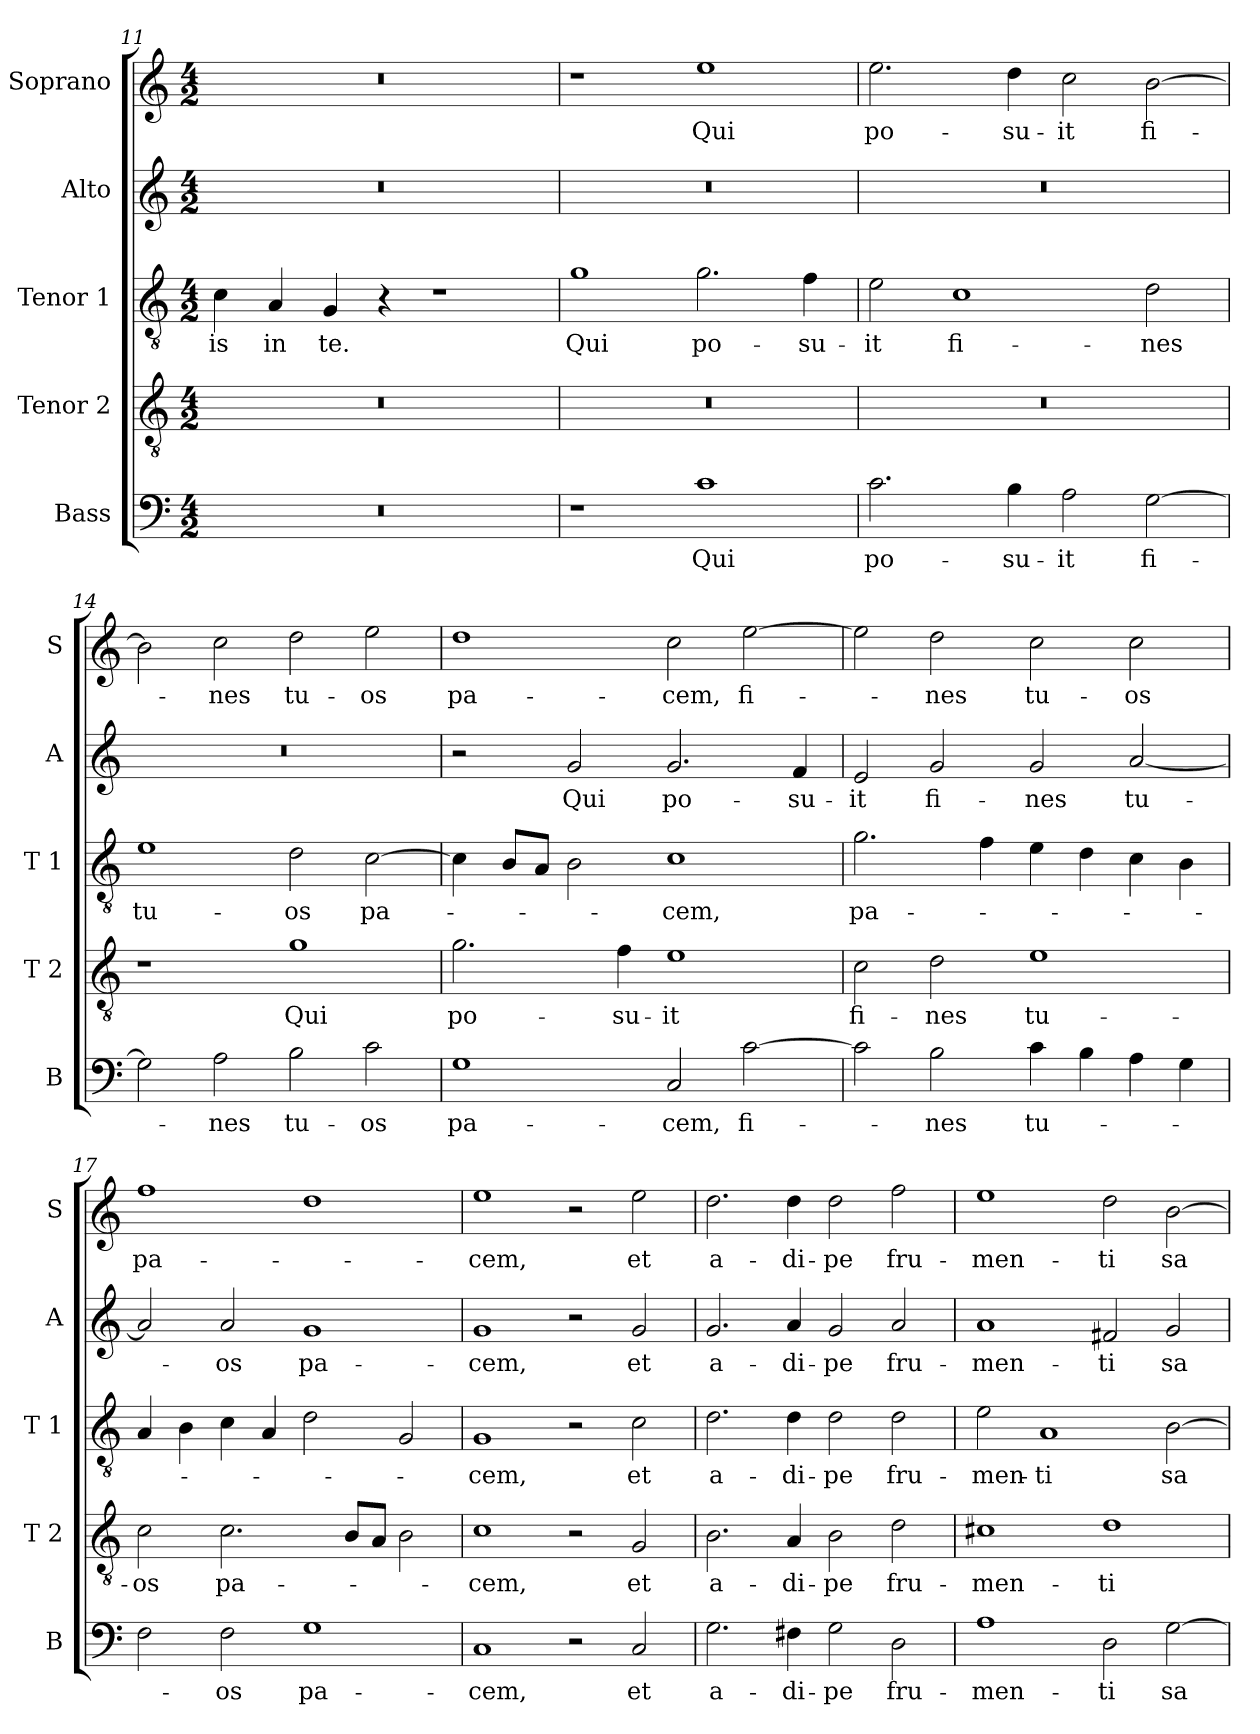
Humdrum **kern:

**kern	**text	**kern	**text	**kern	**text	**kern	**text	**kern	**text
*part5	*part5	*part4	*part4	*part3	*part3	*part2	*part2	*part1	*part1
*staff5	*staff5	*staff4	*staff4	*staff3	*staff3	*staff2	*staff2	*staff1	*staff1
*I"Bass	*	*I"Tenor 2	*	*I"Tenor 1	*	*I"Alto	*	*I"Soprano	*
*I'B	*	*I'T 2	*	*I'T 1	*	*I'A	*	*I'S	*
*clefF4	*	*clefGv2	*	*clefGv2	*	*clefG2	*	*clefG2	*
*k[]	*	*k[]	*	*k[]	*	*k[]	*	*k[]	*
*C:	*	*C:	*	*C:	*	*C:	*	*C:	*
*M4/2	*	*M4/2	*	*M4/2	*	*M4/2	*	*M4/2	*
=11	=11	=11	=11	=11	=11	=11	=11	=11	=11
!	!	!	!	!LO:N:head=solid	!LO:LY:b	!	!	!	!
0r	.	0r	.	4c\	-is	0r	.	0r	.
!	!	!	!	!LO:N:head=solid	!LO:LY:b	!	!	!	!
.	.	.	.	4A/	in	.	.	.	.
!	!	!	!	!LO:N:head=solid	!LO:LY:b	!	!	!	!
.	.	.	.	4G/	te.	.	.	.	.
.	.	.	.	4r	.	.	.	.	.
.	.	.	.	1r	.	.	.	.	.
!!LO:PB:g=z
=12	=12	=12	=12	=12	=12	=12	=12	=12	=12
!	!	!	!	!	!LO:LY:b	!	!	!	!
1r	.	0r	.	1g	Qui	0r	.	1r	.
!	!LO:LY:b	!	!	!	!LO:LY:b	!	!	!	!LO:LY:b
1c	Qui	.	.	2.g\	po-	.	.	1ee	Qui
!	!	!	!	!	!LO:LY:b	!	!	!	!
.	.	.	.	4f\	-su-	.	.	.	.
=13	=13	=13	=13	=13	=13	=13	=13	=13	=13
!	!LO:LY:b	!	!	!	!LO:LY:b	!	!	!	!LO:LY:b
2.c\	po-	0r	.	2e\	-it	0r	.	2.ee\	po-
!	!	!	!	!	!LO:LY:b	!	!	!	!
.	.	.	.	1c	fi-	.	.	.	.
!	!LO:LY:b	!	!	!	!	!	!	!	!LO:LY:b
4B\	-su-	.	.	.	.	.	.	4dd\	-su-
!	!LO:LY:b	!	!	!	!	!	!	!	!LO:LY:b
2A\	-it	.	.	.	.	.	.	2cc\	-it
!	!LO:LY:b	!	!	!	!LO:LY:b	!	!	!	!LO:LY:b
[2G\	fi-	.	.	2d\	-nes	.	.	[2b\	fi-
=14	=14	=14	=14	=14	=14	=14	=14	=14	=14
!	!	!	!	!	!LO:LY:b	!	!	!	!
2G\]	.	1r	.	1e	tu-	0r	.	2b\]	.
!	!LO:LY:b	!	!	!	!	!	!	!	!LO:LY:b
2A\	-nes	.	.	.	.	.	.	2cc\	-nes
!	!LO:LY:b	!	!LO:LY:b	!	!LO:LY:b	!	!	!	!LO:LY:b
2B\	tu-	1g	Qui	2d\	-os	.	.	2dd\	tu-
!	!LO:LY:b	!	!	!	!LO:LY:b	!	!	!	!LO:LY:b
2c\	-os	.	.	[2c\	pa-	.	.	2ee\	-os
=15	=15	=15	=15	=15	=15	=15	=15	=15	=15
!	!LO:LY:b	!	!LO:LY:b	!	!	!	!	!	!LO:LY:b
1G	pa-	2.g\	po-	4c\]	.	2r	.	1dd	pa-
.	.	.	.	8B/L	.	.	.	.	.
.	.	.	.	8A/J	.	.	.	.	.
!	!	!	!	!	!	!	!LO:LY:b	!	!
.	.	.	.	2B\	.	2g/	Qui	.	.
!	!	!	!LO:LY:b	!	!	!	!	!	!
.	.	4f\	-su-	.	.	.	.	.	.
!	!LO:LY:b	!	!LO:LY:b	!	!LO:LY:b	!	!LO:LY:b	!	!LO:LY:b
2C/	-cem,	1e	-it	1c	-cem,	2.g/	po-	2cc\	-cem,
!	!LO:LY:b	!	!	!	!	!	!	!	!LO:LY:b
[2c\	fi-	.	.	.	.	.	.	[2ee\	fi-
!	!	!	!	!	!	!	!LO:LY:b	!	!
.	.	.	.	.	.	4f/	-su-	.	.
!!LO:LB:g=z
=16	=16	=16	=16	=16	=16	=16	=16	=16	=16
!	!	!	!LO:LY:b	!	!LO:LY:b	!	!LO:LY:b	!	!
2c\]	.	2c\	fi-	2.g\	pa-	2e/	-it	2ee\]	.
!	!LO:LY:b	!	!LO:LY:b	!	!	!	!LO:LY:b	!	!LO:LY:b
2B\	-nes	2d\	-nes	.	.	2g/	fi-	2dd\	-nes
.	.	.	.	4f\	.	.	.	.	.
!	!LO:LY:b	!	!LO:LY:b	!	!	!	!LO:LY:b	!	!LO:LY:b
4c\	tu-	1e	tu-	4e\	.	2g/	-nes	2cc\	tu-
4B\	.	.	.	4d\	.	.	.	.	.
!	!	!	!	!	!	!	!LO:LY:b	!	!LO:LY:b
4A\	.	.	.	4c\	.	[2a/	tu-	2cc\	-os
4G\	.	.	.	4B\	.	.	.	.	.
=17	=17	=17	=17	=17	=17	=17	=17	=17	=17
!	!	!	!LO:LY:b	!	!	!	!	!	!LO:LY:b
2F\	.	2c\	-os	4A/	.	2a/]	.	1ff	pa-
.	.	.	.	4B\	.	.	.	.	.
!	!LO:LY:b	!	!LO:LY:b	!	!	!	!LO:LY:b	!	!
2F\	-os	2.c\	pa-	4c\	.	2a/	-os	.	.
.	.	.	.	4A/	.	.	.	.	.
!	!LO:LY:b	!	!	!	!	!	!LO:LY:b	!	!
1G	pa-	.	.	2d\	.	1g	pa-	1dd	.
.	.	8B/L	.	.	.	.	.	.	.
.	.	8A/J	.	.	.	.	.	.	.
.	.	2B\	.	2G/	.	.	.	.	.
=18	=18	=18	=18	=18	=18	=18	=18	=18	=18
!	!LO:LY:b	!	!LO:LY:b	!	!LO:LY:b	!	!LO:LY:b	!	!LO:LY:b
1C	-cem,	1c	-cem,	1G	-cem,	1g	-cem,	1ee	-cem,
2r	.	2r	.	2r	.	2r	.	2r	.
!	!LO:LY:b	!	!LO:LY:b	!	!LO:LY:b	!	!LO:LY:b	!	!LO:LY:b
2C/	et	2G/	et	2c\	et	2g/	et	2ee\	et
=19	=19	=19	=19	=19	=19	=19	=19	=19	=19
!	!LO:LY:b	!	!LO:LY:b	!	!LO:LY:b	!	!LO:LY:b	!	!LO:LY:b
2.G\	a-	2.B\	a-	2.d\	a-	2.g/	a-	2.dd\	a-
!	!LO:LY:b	!	!LO:LY:b	!	!LO:LY:b	!	!LO:LY:b	!	!LO:LY:b
4F#X\	-di-	4A/	-di-	4d\	-di-	4a/	-di-	4dd\	-di-
!	!LO:LY:b	!	!LO:LY:b	!	!LO:LY:b	!	!LO:LY:b	!	!LO:LY:b
2G\	-pe	2B\	-pe	2d\	-pe	2g/	-pe	2dd\	-pe
!	!LO:LY:b	!	!LO:LY:b	!	!LO:LY:b	!	!LO:LY:b	!	!LO:LY:b
2D\	fru-	2d\	fru-	2d\	fru-	2a/	fru-	2ff\	fru-
!!LO:LB:g=z
=20	=20	=20	=20	=20	=20	=20	=20	=20	=20
!	!LO:LY:b	!	!LO:LY:b	!	!LO:LY:b	!	!LO:LY:b	!	!LO:LY:b
1A	-men-	1c#X	-men-	2e\	-men-	1a	-men-	1ee	-men-
!	!	!	!	!	!LO:LY:b	!	!	!	!
.	.	.	.	1A	-ti	.	.	.	.
!	!LO:LY:b	!	!LO:LY:b	!	!	!	!LO:LY:b	!	!LO:LY:b
2D\	-ti	1d	-ti	.	.	2f#X/	-ti	2dd\	-ti
!	!LO:LY:b	!	!	!	!LO:LY:b	!	!LO:LY:b	!	!LO:LY:b
[2G\	sa-	.	.	[2B\	sa-	2g/	sa-	[2b\	sa-
=	=	=	=	=	=	=	=	=	=
*-	*-	*-	*-	*-	*-	*-	*-	*-	*-
